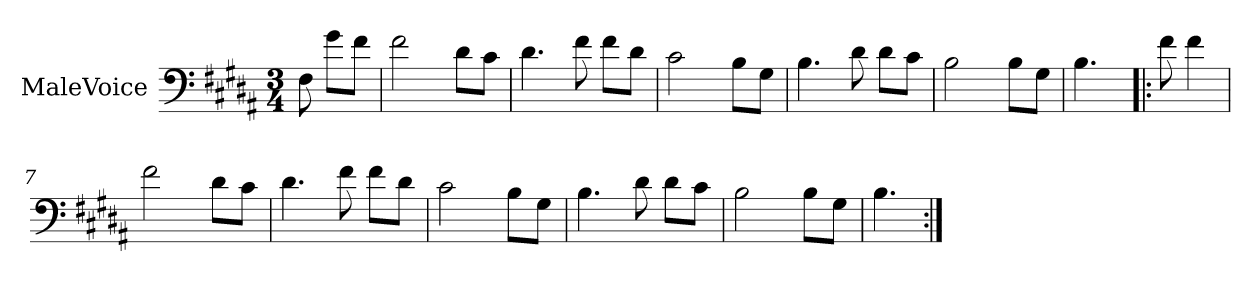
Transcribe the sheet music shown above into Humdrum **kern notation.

**kern
*part1
*staff1
*I"MaleVoice
*clefF4
*k[f#c#g#d#a#]
*M3/4
*MM108
=
8F#
8g#\L
8f#\J
=1
2f#
8d#\L
8c#\J
=2
4.d#
8f#
8f#\L
8d#\J
=3
2c#
8B\L
8G#\J
=4
4.B
8d#
8d#\L
8c#\J
=5
2B
8B\L
8G#\J
=6
4.B
=!|:
8f#
4f#
=7
2f#
8d#\L
8c#\J
=8
4.d#
8f#
8f#\L
8d#\J
=9
2c#
8B\L
8G#\J
=10
4.B
8d#
8d#\L
8c#\J
=11
2B
8B\L
8G#\J
=12
4.B
=:|!
*-
